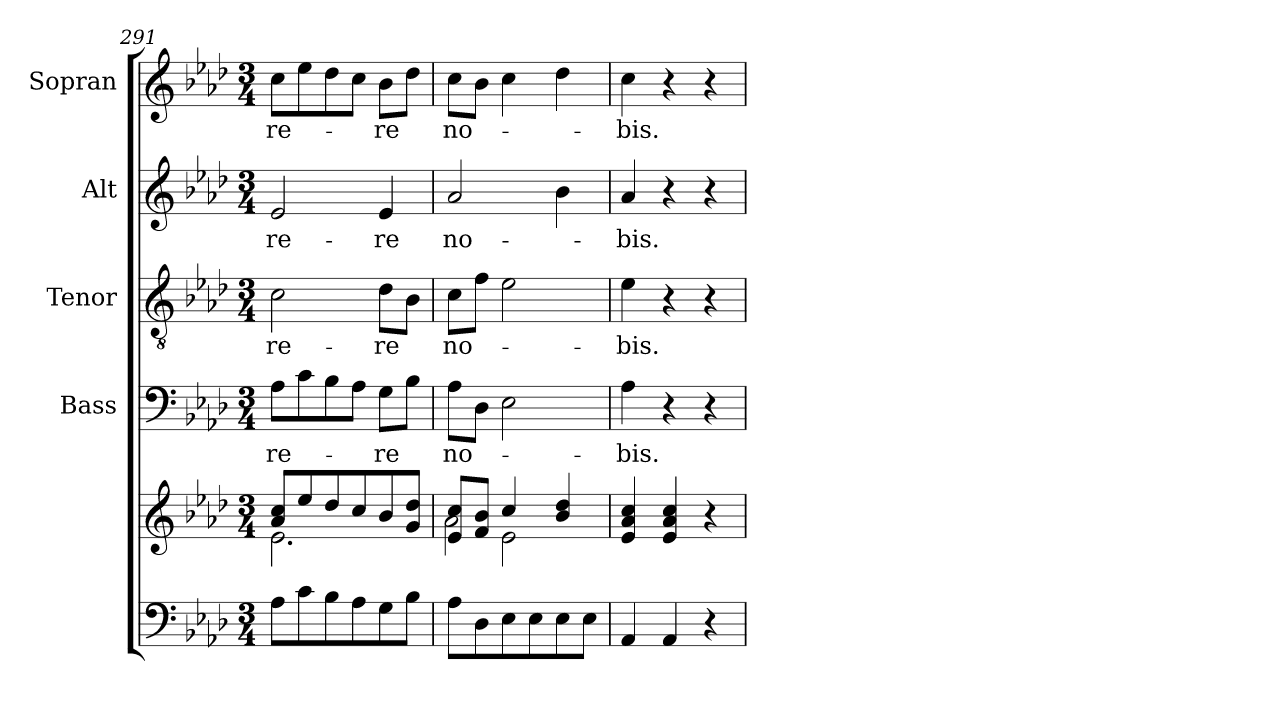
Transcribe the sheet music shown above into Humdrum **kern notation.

**kern	**kern	**kern	**text	**kern	**text	**kern	**text	**kern	**text
*part5	*part5	*part4	*part4	*part3	*part3	*part2	*part2	*part1	*part1
*staff6	*staff5	*staff4	*staff4	*staff3	*staff3	*staff2	*staff2	*staff1	*staff1
*	*	*I"Bass	*	*I"Tenor	*	*I"Alt	*	*I"Sopran	*
*	*	*I'B.	*	*I'T.	*	*I'A.	*	*I'S.	*
!!LO:LB:g=z
*clefF4	*clefG2	*clefF4	*	*clefGv2	*	*clefG2	*	*clefG2	*
*k[b-e-a-d-]	*k[b-e-a-d-]	*k[b-e-a-d-]	*	*k[b-e-a-d-]	*	*k[b-e-a-d-]	*	*k[b-e-a-d-]	*
*A-:	*A-:	*A-:	*	*A-:	*	*A-:	*	*A-:	*
*M3/4	*M3/4	*M3/4	*	*M3/4	*	*M3/4	*	*M3/4	*
=291	=291	=291	=291	=291	=291	=291	=291	=291	=291
*	*^	*	*	*	*	*	*	*	*
!	!	!	!	!LO:LY:b	!	!LO:LY:b	!	!LO:LY:b	!	!LO:LY:b
8A-\L	8a-/ 8cc/L	2.e-\	8A-\L	-re-	2c\	-re-	2e-/	-re-	8cc\L	-re-
8c\	8ee-/	.	8c\	.	.	.	.	.	8ee-\	.
8B-\	8dd-/	.	8B-\	.	.	.	.	.	8dd-\	.
8A-\	8cc/	.	8A-\J	.	.	.	.	.	8cc\J	.
!	!	!	!	!LO:LY:b	!	!LO:LY:b	!	!LO:LY:b	!	!LO:LY:b
8G\	8b-/	.	8G\L	-re	8d-\L	-re	4e-/	-re	8b-\L	-re
8B-\J	8g/ 8dd-/J	.	8B-\J	.	8B-\J	.	.	.	8dd-\J	.
=292	=292	=292	=292	=292	=292	=292	=292	=292	=292	=292
*	*	*^	*	*	*	*	*	*	*	*
!	!	!	!	!	!LO:LY:b	!	!LO:LY:b	!	!LO:LY:b	!	!LO:LY:b
8A-\L	8e-/ 8cc/L	2a-\	4ryy	8A-\L	no-	8c\L	no-	2a-/	no-	8cc\L	no-
8D-\	8f/ 8b-/J	.	.	8D-\J	.	8f\J	.	.	.	8b-\J	.
8E-\	4cc/	.	2e-\	2E-\	.	2e-\	.	.	.	4cc\	.
8E-\	.	.	.	.	.	.	.	.	.	.	.
8E-\	4b-/ 4dd-/	4ryy	.	.	.	.	.	4b-\	.	4dd-\	.
8E-\J	.	.	.	.	.	.	.	.	.	.	.
*	*v	*v	*v	*	*	*	*	*	*	*	*
=293	=293	=293	=293	=293	=293	=293	=293	=293	=293
!	!	!	!LO:LY:b	!	!LO:LY:b	!	!LO:LY:b	!	!LO:LY:b
4AA-/	4e-/ 4a-/ 4cc/	4A-\	-bis.	4e-\	-bis.-	4a-/	-bis.	4cc\	-bis.
4AA-/	4e-/ 4a-/ 4cc/	4r	.	4r	.	4r	.	4r	.
4r	4r	4r	.	4r	.	4r	.	4r	.
=	=	=	=	=	=	=	=	=	=
*-	*-	*-	*-	*-	*-	*-	*-	*-	*-
